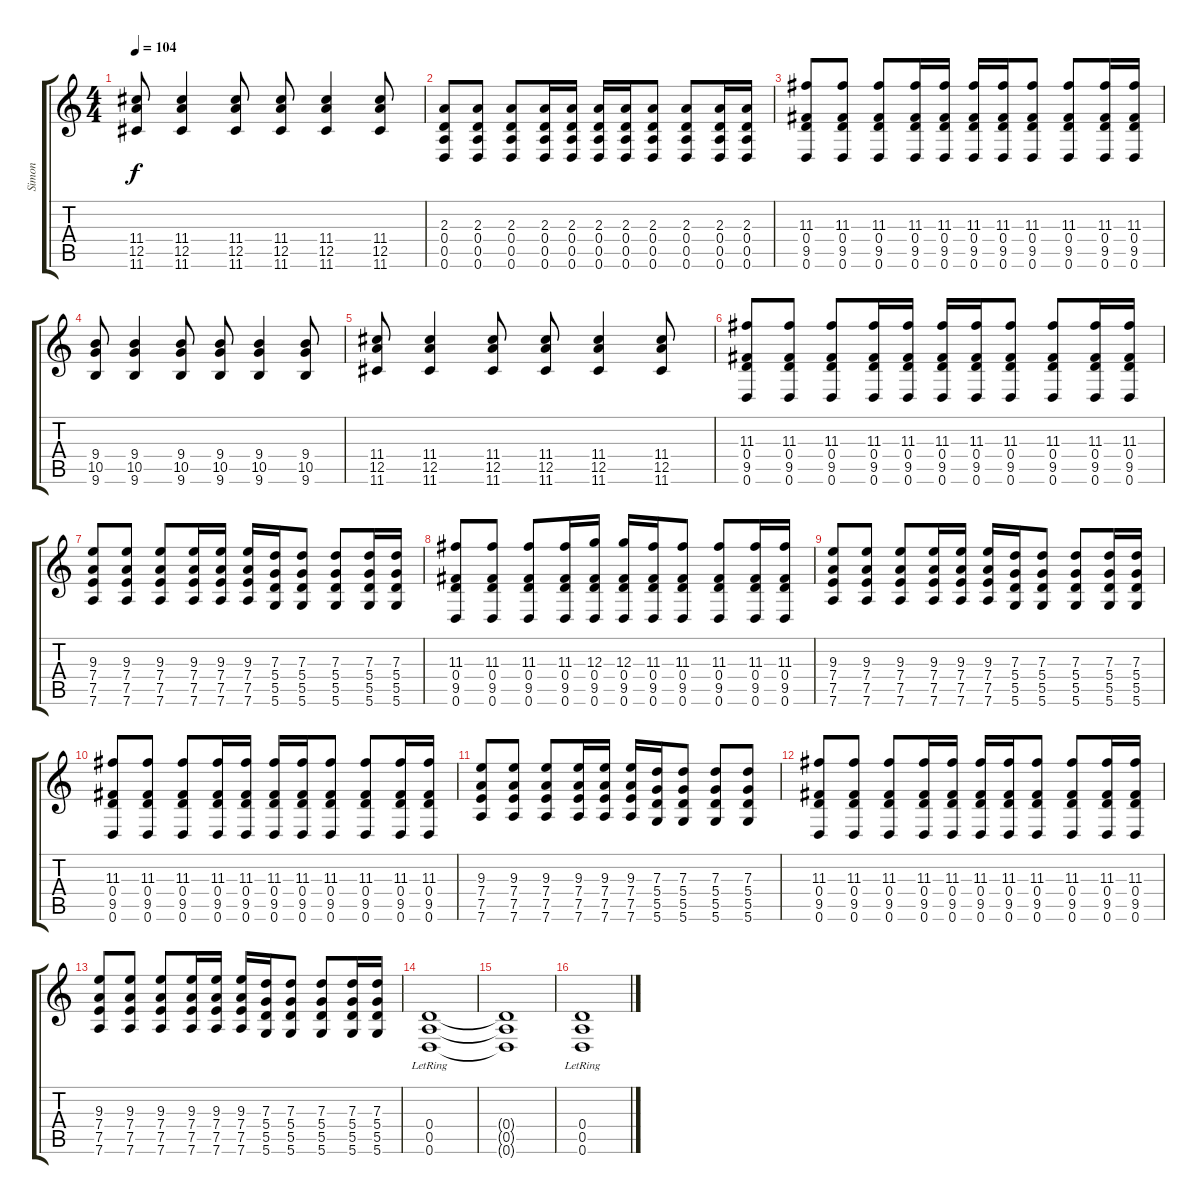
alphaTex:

\track ("Simon" "Simon") {instrument electricguitarjazz}
\staff {score tabs}
\tuning (E4 B3 G3 D3 A2 D2) {hide}
\ts (4 4)
\tempo 104
\clef g2
\ks c
(11.4 12.5 11.6).8{dy f} (11.4 12.5 11.6).4 (11.4 12.5 11.6).8 (11.4 12.5 11.6).8 (11.4 12.5 11.6).4 (11.4 12.5 11.6).8 |
(2.3 0.4 0.5 0.6).8 (2.3 0.4 0.5 0.6).8 (2.3 0.4 0.5 0.6).8 (2.3 0.4 0.5 0.6).16 (2.3 0.4 0.5 0.6).16 (2.3 0.4 0.5 0.6).16 (2.3 0.4 0.5 0.6).16 (2.3 0.4 0.5 0.6).8 (2.3 0.4 0.5 0.6).8 (2.3 0.4 0.5 0.6).16 (2.3 0.4 0.5 0.6).16 |
(11.3 0.4 9.5 0.6).8 (11.3 0.4 9.5 0.6).8 (11.3 0.4 9.5 0.6).8 (11.3 0.4 9.5 0.6).16 (11.3 0.4 9.5 0.6).16 (11.3 0.4 9.5 0.6).16 (11.3 0.4 9.5 0.6).16 (11.3 0.4 9.5 0.6).8 (11.3 0.4 9.5 0.6).8 (11.3 0.4 9.5 0.6).16 (11.3 0.4 9.5 0.6).16 |
(9.4 10.5 9.6).8 (9.4 10.5 9.6).4 (9.4 10.5 9.6).8 (9.4 10.5 9.6).8 (9.4 10.5 9.6).4 (9.4 10.5 9.6).8 |
(11.4 12.5 11.6).8 (11.4 12.5 11.6).4 (11.4 12.5 11.6).8 (11.4 12.5 11.6).8 (11.4 12.5 11.6).4 (11.4 12.5 11.6).8 |
(11.3 0.4 9.5 0.6).8 (11.3 0.4 9.5 0.6).8 (11.3 0.4 9.5 0.6).8 (11.3 0.4 9.5 0.6).16 (11.3 0.4 9.5 0.6).16 (11.3 0.4 9.5 0.6).16 (11.3 0.4 9.5 0.6).16 (11.3 0.4 9.5 0.6).8 (11.3 0.4 9.5 0.6).8 (11.3 0.4 9.5 0.6).16 (11.3 0.4 9.5 0.6).16 |
(9.3 7.4 7.5 7.6).8 (9.3 7.4 7.5 7.6).8 (9.3 7.4 7.5 7.6).8 (9.3 7.4 7.5 7.6).16 (9.3 7.4 7.5 7.6).16 (9.3 7.4 7.5 7.6).16 (7.3 5.4 5.5 5.6).16 (7.3 5.4 5.5 5.6).8 (7.3 5.4 5.5 5.6).8 (7.3 5.4 5.5 5.6).16 (7.3 5.4 5.5 5.6).16 |
(11.3 0.4 9.5 0.6).8 (11.3 0.4 9.5 0.6).8 (11.3 0.4 9.5 0.6).8 (11.3 0.4 9.5 0.6).16 (12.3 0.4 9.5 0.6).16 (12.3 0.4 9.5 0.6).16 (11.3 0.4 9.5 0.6).16 (11.3 0.4 9.5 0.6).8 (11.3 0.4 9.5 0.6).8 (11.3 0.4 9.5 0.6).16 (11.3 0.4 9.5 0.6).16 |
(9.3 7.4 7.5 7.6).8 (9.3 7.4 7.5 7.6).8 (9.3 7.4 7.5 7.6).8 (9.3 7.4 7.5 7.6).16 (9.3 7.4 7.5 7.6).16 (9.3 7.4 7.5 7.6).16 (7.3 5.4 5.5 5.6).16 (7.3 5.4 5.5 5.6).8 (7.3 5.4 5.5 5.6).8 (7.3 5.4 5.5 5.6).16 (7.3 5.4 5.5 5.6).16 |
(11.3 0.4 9.5 0.6).8 (11.3 0.4 9.5 0.6).8 (11.3 0.4 9.5 0.6).8 (11.3 0.4 9.5 0.6).16 (11.3 0.4 9.5 0.6).16 (11.3 0.4 9.5 0.6).16 (11.3 0.4 9.5 0.6).16 (11.3 0.4 9.5 0.6).8 (11.3 0.4 9.5 0.6).8 (11.3 0.4 9.5 0.6).16 (11.3 0.4 9.5 0.6).16 |
(9.3 7.4 7.5 7.6).8 (9.3 7.4 7.5 7.6).8 (9.3 7.4 7.5 7.6).8 (9.3 7.4 7.5 7.6).16 (9.3 7.4 7.5 7.6).16 (9.3 7.4 7.5 7.6).16 (7.3 5.4 5.5 5.6).16 (7.3 5.4 5.5 5.6).8 (7.3 5.4 5.5 5.6).8 (7.3 5.4 5.5 5.6).8 |
(11.3 0.4 9.5 0.6).8 (11.3 0.4 9.5 0.6).8 (11.3 0.4 9.5 0.6).8 (11.3 0.4 9.5 0.6).16 (11.3 0.4 9.5 0.6).16 (11.3 0.4 9.5 0.6).16 (11.3 0.4 9.5 0.6).16 (11.3 0.4 9.5 0.6).8 (11.3 0.4 9.5 0.6).8 (11.3 0.4 9.5 0.6).16 (11.3 0.4 9.5 0.6).16 |
(9.3 7.4 7.5 7.6).8 (9.3 7.4 7.5 7.6).8 (9.3 7.4 7.5 7.6).8 (9.3 7.4 7.5 7.6).16 (9.3 7.4 7.5 7.6).16 (9.3 7.4 7.5 7.6).16 (7.3 5.4 5.5 5.6).16 (7.3 5.4 5.5 5.6).8 (7.3 5.4 5.5 5.6).8 (7.3 5.4 5.5 5.6).16 (7.3 5.4 5.5 5.6).16 |
(0.4{lr} 0.5{lr} 0.6{lr}).1 |
(0.4{t} 0.5{t} 0.6{t}).1 |
(0.4{lr} 0.5{lr} 0.6{lr}).1
